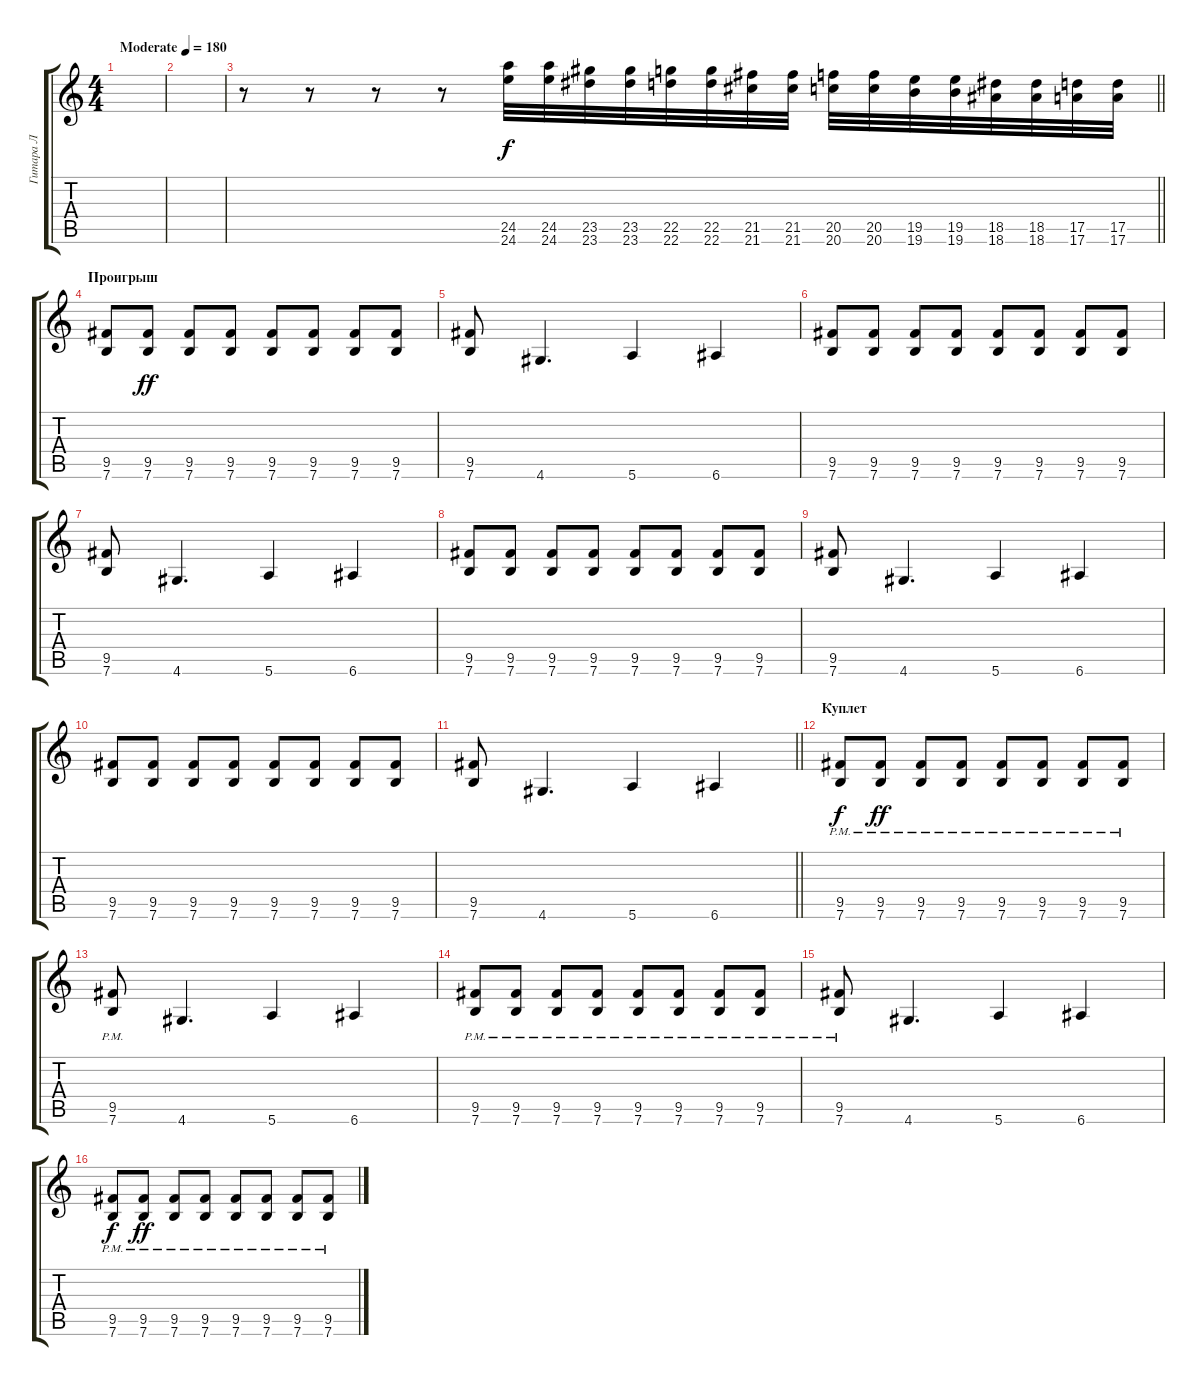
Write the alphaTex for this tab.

\track ("Гитара Л" "Гитара Л") {instrument distortionguitar}
\staff {score tabs}
\tuning (E4 B3 G3 D3 A2 E2) {hide}
\ts (4 4)
\tempo (180 "Moderate")
\clef g2
\ks c
|
|
\barLineRight lightlight
r.8 r.8 r.8 r.8 (24.5 24.6).32 (24.5 24.6).32 (23.5 23.6).32 (23.5 23.6).32 (22.5 22.6).32 (22.5 22.6).32 (21.5 21.6).32 (21.5 21.6).32 (20.5 20.6).32 (20.5 20.6).32 (19.5 19.6).32 (19.5 19.6).32 (18.5 18.6).32 (18.5 18.6).32 (17.5 17.6).32 (17.5 17.6).32 |
\section ("" "Проигрыш")
(9.5 7.6).8 (9.5 7.6).8{dy ff} (9.5 7.6).8 (9.5 7.6).8 (9.5 7.6).8 (9.5 7.6).8 (9.5 7.6).8 (9.5 7.6).8 |
(9.5 7.6).8 4.6.4{d} 5.6.4 6.6.4 |
(9.5 7.6).8 (9.5 7.6).8 (9.5 7.6).8 (9.5 7.6).8 (9.5 7.6).8 (9.5 7.6).8 (9.5 7.6).8 (9.5 7.6).8 |
(9.5 7.6).8 4.6.4{d} 5.6.4 6.6.4 |
(9.5 7.6).8 (9.5 7.6).8 (9.5 7.6).8 (9.5 7.6).8 (9.5 7.6).8 (9.5 7.6).8 (9.5 7.6).8 (9.5 7.6).8 |
(9.5 7.6).8 4.6.4{d} 5.6.4 6.6.4 |
(9.5 7.6).8 (9.5 7.6).8 (9.5 7.6).8 (9.5 7.6).8 (9.5 7.6).8 (9.5 7.6).8 (9.5 7.6).8 (9.5 7.6).8 |
\barLineRight lightlight
(9.5 7.6).8 4.6.4{d} 5.6.4 6.6.4 |
\section ("" "Куплет")
(9.5{pm} 7.6{pm}).8{dy f} (9.5{pm} 7.6{pm}).8{dy ff} (9.5{pm} 7.6{pm}).8 (9.5{pm} 7.6{pm}).8 (9.5{pm} 7.6{pm}).8 (9.5{pm} 7.6{pm}).8 (9.5{pm} 7.6{pm}).8 (9.5{pm} 7.6{pm}).8 |
(9.5{pm} 7.6{pm}).8 4.6.4{d} 5.6.4 6.6.4 |
(9.5{pm} 7.6{pm}).8 (9.5{pm} 7.6{pm}).8 (9.5{pm} 7.6{pm}).8 (9.5{pm} 7.6{pm}).8 (9.5{pm} 7.6{pm}).8 (9.5{pm} 7.6{pm}).8 (9.5{pm} 7.6{pm}).8 (9.5{pm} 7.6{pm}).8 |
(9.5{pm} 7.6{pm}).8 4.6.4{d} 5.6.4 6.6.4 |
(9.5{pm} 7.6{pm}).8{dy f} (9.5{pm} 7.6{pm}).8{dy ff} (9.5{pm} 7.6{pm}).8 (9.5{pm} 7.6{pm}).8 (9.5{pm} 7.6{pm}).8 (9.5{pm} 7.6{pm}).8 (9.5{pm} 7.6{pm}).8 (9.5{pm} 7.6{pm}).8
